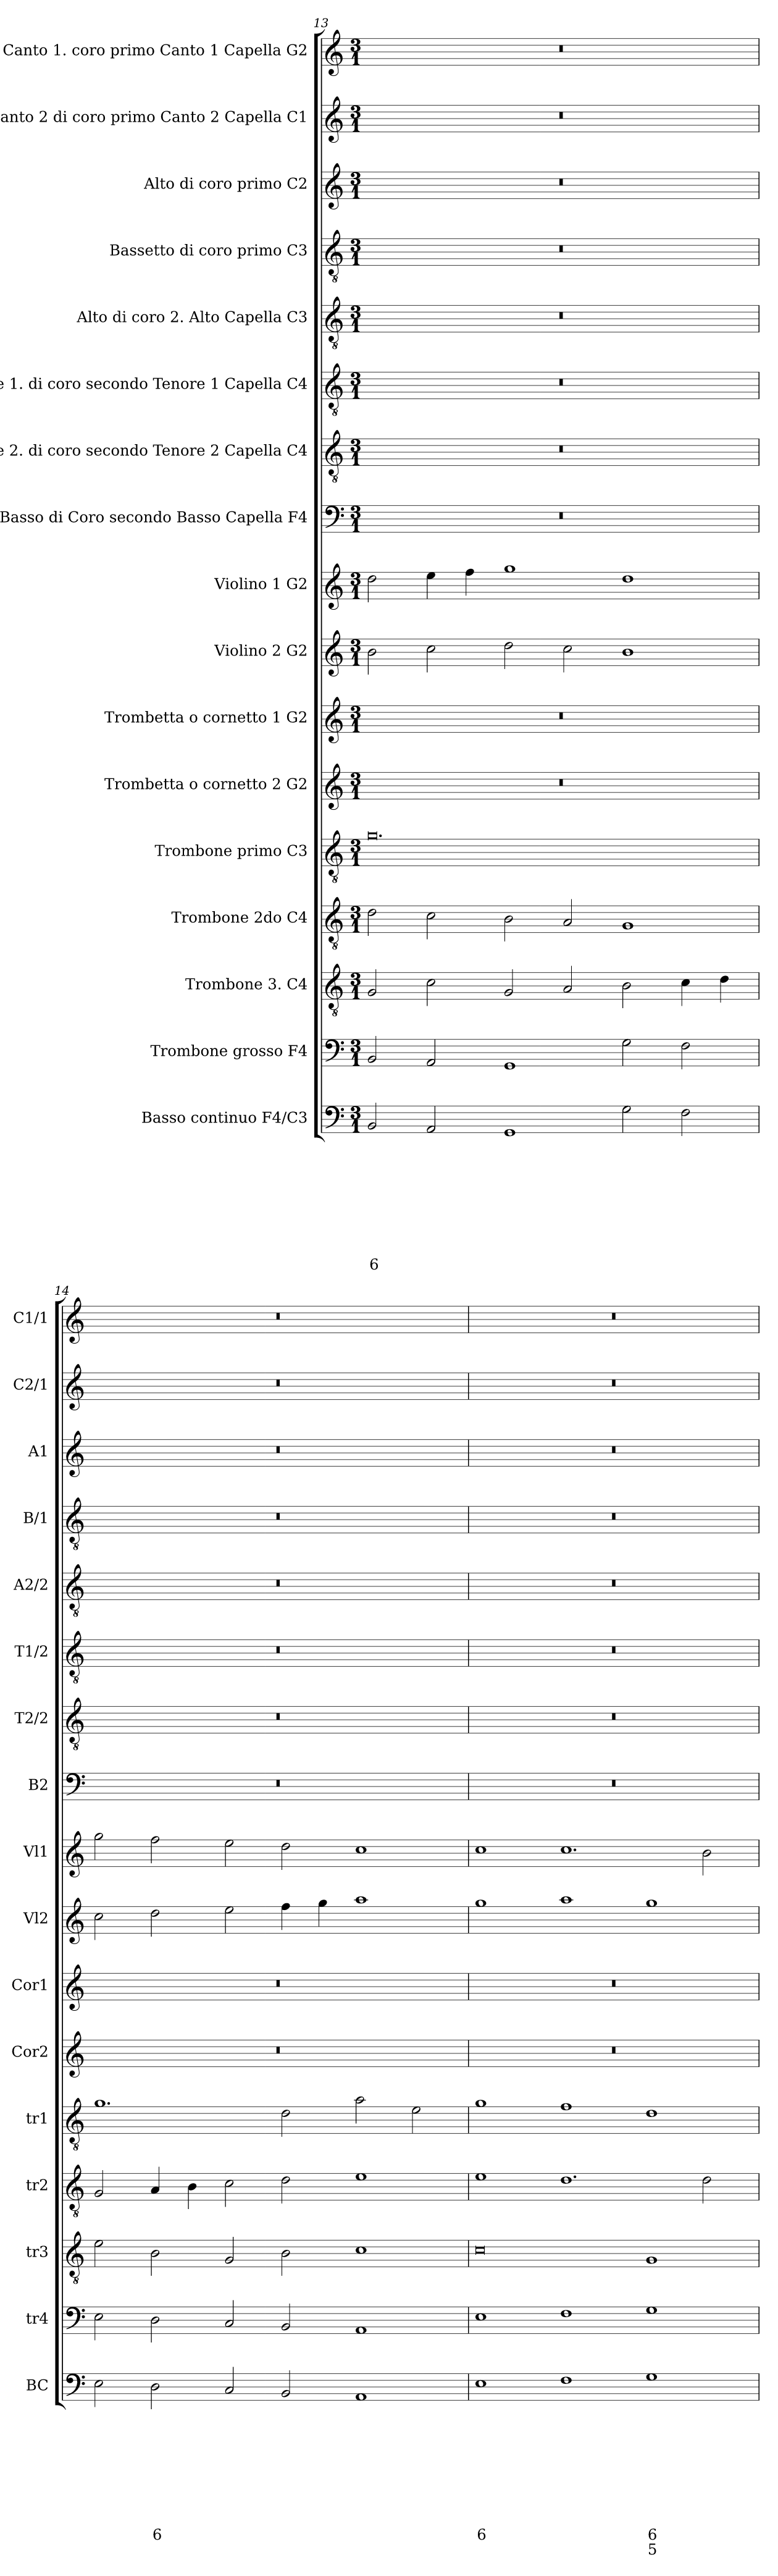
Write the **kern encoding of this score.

**kern	**text	**text	**text	**text	**text	**text	**text	**text	**text	**text	**kern	**kern	**kern	**kern	**kern	**kern	**kern	**kern	**kern	**kern	**kern	**kern	**kern	**kern	**kern	**kern
*part17	*part17	*part17	*part17	*part17	*part17	*part17	*part17	*part17	*part17	*part17	*part16	*part15	*part14	*part13	*part12	*part11	*part10	*part9	*part8	*part7	*part6	*part5	*part4	*part3	*part2	*part1
*staff17	*staff17	*staff17	*staff17	*staff17	*staff17	*staff17	*staff17	*staff17	*staff17	*staff17	*staff16	*staff15	*staff14	*staff13	*staff12	*staff11	*staff10	*staff9	*staff8	*staff7	*staff6	*staff5	*staff4	*staff3	*staff2	*staff1
*I"Basso continuo F4/C3	*	*	*	*	*	*	*	*	*	*	*I"Trombone grosso F4	*I"Trombone 3. C4	*I"Trombone 2do C4	*I"Trombone primo C3	*I"Trombetta o cornetto 2 G2	*I"Trombetta o cornetto 1 G2	*I"Violino 2 G2	*I"Violino 1 G2	*I"Basso di Coro secondo Basso Capella F4	*I"Tenore 2.  di coro secondo Tenore 2 Capella C4	*I"Tenore 1. di coro secondo Tenore 1 Capella C4	*I"Alto di coro 2. Alto Capella C3	*I"Bassetto di coro primo C3	*I"Alto di coro primo C2	*I"Canto 2 di coro primo Canto 2 Capella C1	*I"Canto 1. coro primo Canto 1 Capella G2
*I'BC	*	*	*	*	*	*	*	*	*	*	*I'tr4	*I'tr3	*I'tr2	*I'tr1	*I'Cor2	*I'Cor1	*I'Vl2	*I'Vl1	*I'B2	*I'T2/2	*I'T1/2	*I'A2/2	*I'B/1	*I'A1	*I'C2/1	*I'C1/1
*clefF4	*	*	*	*	*	*	*	*	*	*	*clefF4	*clefGv2	*clefGv2	*clefGv2	*clefG2	*clefG2	*clefG2	*clefG2	*clefF4	*clefGv2	*clefGv2	*clefGv2	*clefGv2	*clefG2	*clefG2	*clefG2
*k[]	*	*	*	*	*	*	*	*	*	*	*k[]	*k[]	*k[]	*k[]	*k[]	*k[]	*k[]	*k[]	*k[]	*k[]	*k[]	*k[]	*k[]	*k[]	*k[]	*k[]
*C:	*	*	*	*	*	*	*	*	*	*	*C:	*C:	*C:	*C:	*C:	*C:	*C:	*C:	*C:	*C:	*C:	*C:	*C:	*C:	*C:	*C:
*M3/1	*	*	*	*	*	*	*	*	*	*	*M3/1	*M3/1	*M3/1	*M3/1	*M3/1	*M3/1	*M3/1	*M3/1	*M3/1	*M3/1	*M3/1	*M3/1	*M3/1	*M3/1	*M3/1	*M3/1
=13	=13	=13	=13	=13	=13	=13	=13	=13	=13	=13	=13	=13	=13	=13	=13	=13	=13	=13	=13	=13	=13	=13	=13	=13	=13	=13
!	!	!	!	!	!	!	!	!	!LO:LY:b	!	!	!	!	!	!	!	!	!	!	!	!	!	!	!	!	!
2BB/	.	.	.	.	.	.	.	.	6	.	2BB/	2G/	2d\	0.g	0.r	0.r	2b\	2dd\	0.r	0.r	0.r	0.r	0.r	0.r	0.r	0.r
2AA/	.	.	.	.	.	.	.	.	.	.	2AA/	2c\	2c\	.	.	.	2cc\	4ee\	.	.	.	.	.	.	.	.
.	.	.	.	.	.	.	.	.	.	.	.	.	.	.	.	.	.	4ff\	.	.	.	.	.	.	.	.
1GG	.	.	.	.	.	.	.	.	.	.	1GG	2G/	2B\	.	.	.	2dd\	1gg	.	.	.	.	.	.	.	.
.	.	.	.	.	.	.	.	.	.	.	.	2A/	2A/	.	.	.	2cc\	.	.	.	.	.	.	.	.	.
2G\	.	.	.	.	.	.	.	.	.	.	2G\	2B\	1G	.	.	.	1b	1dd	.	.	.	.	.	.	.	.
2F\	.	.	.	.	.	.	.	.	.	.	2F\	4c\	.	.	.	.	.	.	.	.	.	.	.	.	.	.
.	.	.	.	.	.	.	.	.	.	.	.	4d\	.	.	.	.	.	.	.	.	.	.	.	.	.	.
=14	=14	=14	=14	=14	=14	=14	=14	=14	=14	=14	=14	=14	=14	=14	=14	=14	=14	=14	=14	=14	=14	=14	=14	=14	=14	=14
2E\	.	.	.	.	.	.	.	.	.	.	2E\	2e\	2G/	1.g	0.r	0.r	2cc\	2gg\	0.r	0.r	0.r	0.r	0.r	0.r	0.r	0.r
!	!	!	!	!	!	!	!	!	!LO:LY:b	!	!	!	!	!	!	!	!	!	!	!	!	!	!	!	!	!
2D\	.	.	.	.	.	.	.	.	6	.	2D\	2B\	4A/	.	.	.	2dd\	2ff\	.	.	.	.	.	.	.	.
.	.	.	.	.	.	.	.	.	.	.	.	.	4B\	.	.	.	.	.	.	.	.	.	.	.	.	.
2C/	.	.	.	.	.	.	.	.	.	.	2C/	2G/	2c\	.	.	.	2ee\	2ee\	.	.	.	.	.	.	.	.
2BB/	.	.	.	.	.	.	.	.	.	.	2BB/	2B\	2d\	2d\	.	.	4ff\	2dd\	.	.	.	.	.	.	.	.
.	.	.	.	.	.	.	.	.	.	.	.	.	.	.	.	.	4gg\	.	.	.	.	.	.	.	.	.
1AA	.	.	.	.	.	.	.	.	.	.	1AA	1c	1e	2a\	.	.	1aa	1cc	.	.	.	.	.	.	.	.
.	.	.	.	.	.	.	.	.	.	.	.	.	.	2e\	.	.	.	.	.	.	.	.	.	.	.	.
=15	=15	=15	=15	=15	=15	=15	=15	=15	=15	=15	=15	=15	=15	=15	=15	=15	=15	=15	=15	=15	=15	=15	=15	=15	=15	=15
!	!	!	!	!	!	!	!	!	!LO:LY:b	!	!	!	!	!	!	!	!	!	!	!	!	!	!	!	!	!
1E	.	.	.	.	.	.	.	.	6	.	1E	0c	1e	1g	0.r	0.r	1gg	1cc	0.r	0.r	0.r	0.r	0.r	0.r	0.r	0.r
1F	.	.	.	.	.	.	.	.	.	.	1F	.	1.d	1f	.	.	1aa	1.cc	.	.	.	.	.	.	.	.
!	!	!	!	!	!	!	!	!	!LO:LY:b	!LO:LY:b	!	!	!	!	!	!	!	!	!	!	!	!	!	!	!	!
1G	.	.	.	.	.	.	.	.	6	5	1G	1G	.	1d	.	.	1gg	.	.	.	.	.	.	.	.	.
.	.	.	.	.	.	.	.	.	.	.	.	.	2d\	.	.	.	.	2b\	.	.	.	.	.	.	.	.
=	=	=	=	=	=	=	=	=	=	=	=	=	=	=	=	=	=	=	=	=	=	=	=	=	=	=
*-	*-	*-	*-	*-	*-	*-	*-	*-	*-	*-	*-	*-	*-	*-	*-	*-	*-	*-	*-	*-	*-	*-	*-	*-	*-	*-
